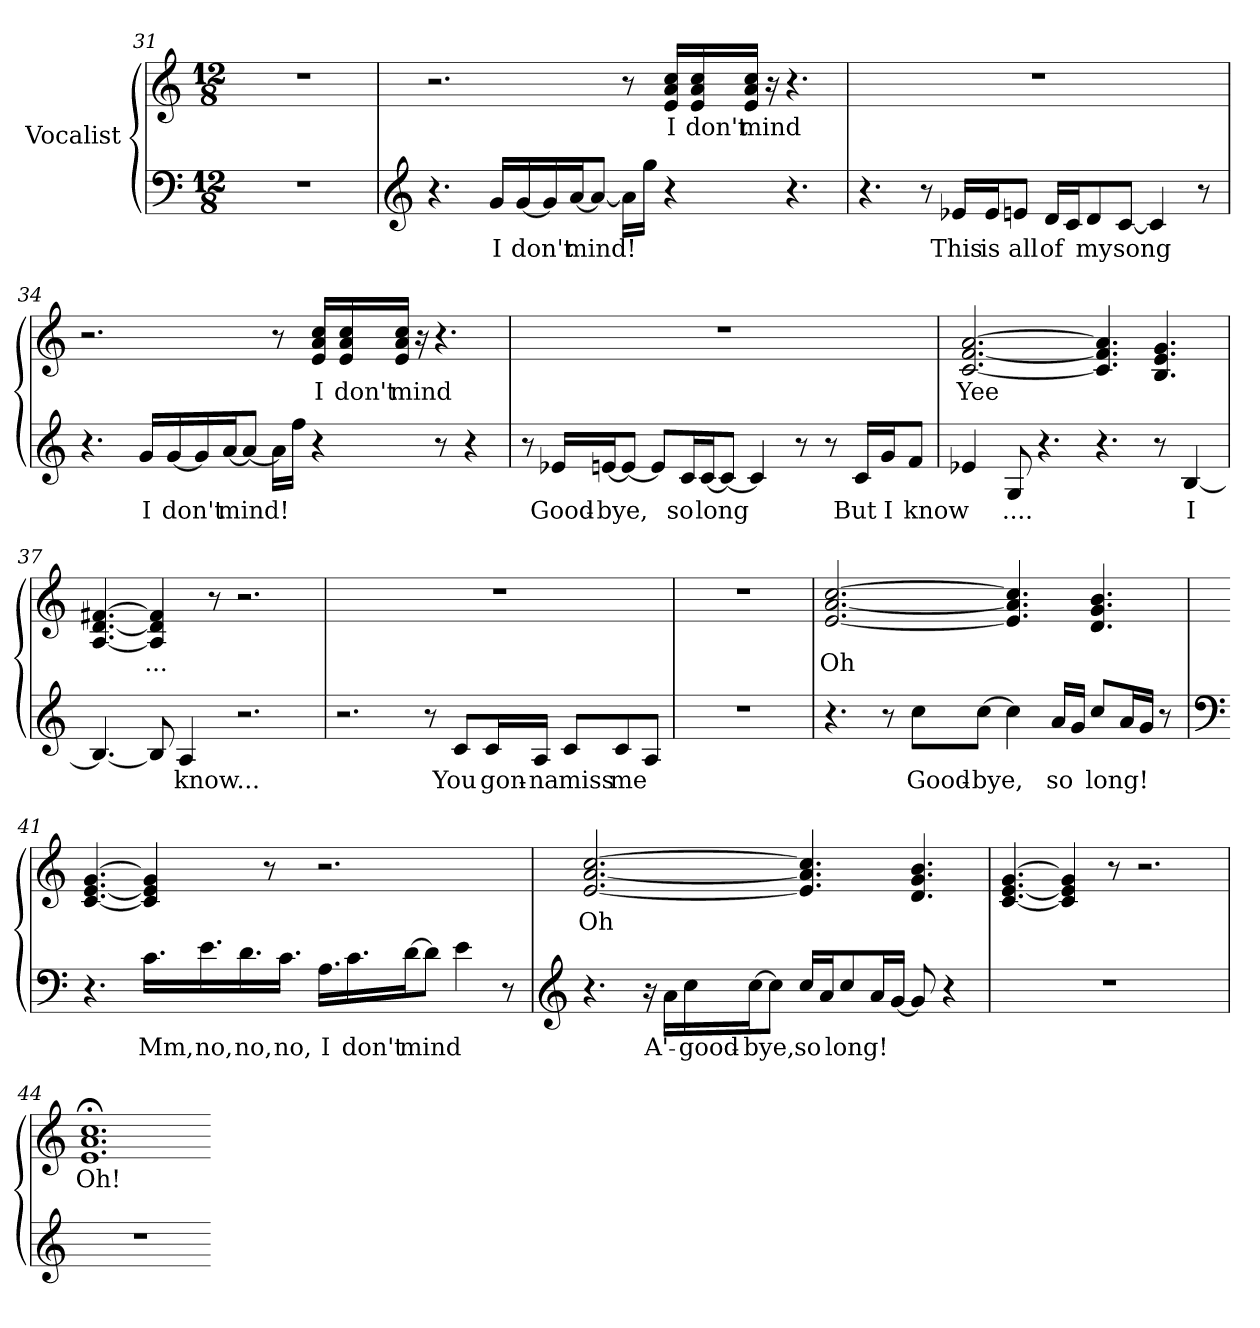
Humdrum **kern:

**kern	**text	**kern	**text
*part1	*part1	*part1	*part1
*staff2	*staff2	*staff1	*staff1
*I"Vocalist	*	*	*
*clefF4	*	*clefG2	*
*M12/8	*	*M12/8	*
=31	=31	=31	=31
1.r	.	1.r	.
=32	=32	=32	=32
*clefG2	*	*	*
4.r	.	2.r	.
16g/LL	I	.	.
[16g/	don't	.	.
16g/]	_	.	.
[16a/J	mind!	.	.
8a/J_	_	.	.
16a\LL]	_	8r	.
16gg\JJ	_	.	.
4r	.	16e/ 16a/ 16cc/LL	I
.	.	16e/ 16a/ 16cc/	don't
.	.	16e/ 16a/ 16cc/JJ	mind
.	.	16r	.
4.r	.	4.r	.
=33	=33	=33	=33
4.r	.	1.r	.
8r	.	.	.
16e-X/LL	This	.	.
16e-/J	is	.	.
8en/J	all	.	.
16d/LL	of	.	.
16c/J	_	.	.
8d/	my	.	.
[8c/J	song	.	.
4c]	_	.	.
8r	.	.	.
=34	=34	=34	=34
4.r	.	2.r	.
16g/LL	I	.	.
[16g/	don't	.	.
16g/]	_	.	.
[16a/J	mind!	.	.
8a/J_	_	.	.
16a\LL]	_	8r	.
16ff\JJ	_	.	.
4r	.	16e/ 16a/ 16cc/LL	I
.	.	16e/ 16a/ 16cc/	don't
.	.	16e/ 16a/ 16cc/JJ	mind
.	.	16r	.
8r	.	4.r	.
4r	.	.	.
=35	=35	=35	=35
8r	.	1.r	.
16e-X/LL	Good-	.	.
[16en/J	-bye,	.	.
8e/J_	_	.	.
8e/L]	_	.	.
16c/L	so	.	.
[16c/J	long	.	.
8c/J_	_	.	.
4c]	_	.	.
8r	.	.	.
8r	.	.	.
16c/LL	But	.	.
16g/J	I	.	.
8f/J	know	.	.
=36	=36	=36	=36
4e-X	_	[2.c [2.f [2.a	Yee
8G	....	.	.
4.r	.	.	.
4.r	.	4.c] 4.f] 4.a]	_
8r	.	4.B 4.e 4.g	_
[4B	I	.	.
=37	=37	=37	=37
4.B_	_	[4.A [4.d [4.f#X	_
8B]	_	4A] 4d] 4f#]	...
4A	know...	.	.
.	.	8r	.
2.r	.	2.r	.
=38	=38	=38	=38
2.r	.	1.r	.
8r	.	.	.
8c/L	You	.	.
16c/L	gon-	.	.
16A/JJ	-na	.	.
8c/L	miss	.	.
8c/	me	.	.
8A/J	_	.	.
=39	=39	=39	=39
1.r	.	1.r	.
=40	=40	=40	=40
4.r	.	[2.e [2.a [2.cc	Oh
8r	.	.	.
8cc\L	Good-	.	.
[8cc\J	-bye,	.	.
4cc]	_	4.e] 4.a] 4.cc]	_
16a/LL	so	.	.
16g/JJ	_	.	.
8cc/L	long!	4.d 4.g 4.b	_
16a/L	_	.	.
16g/JJ	_	.	.
8r	.	.	.
=41	=41	=41	=41
*clefF4	*	*	*
4.r	.	[4.c [4.e [4.g	_
16.c\LL	Mm,	4c] 4e] 4g]	_
16.e\	no,	.	.
16.d\	no,	.	.
.	.	8r	.
16.c\JJ	no,	.	.
16.A\LL	I	2.r	.
16.c\	don't	.	.
[16d\J	mind	.	.
8d\J]	_	.	.
4e	_	.	.
8r	.	.	.
=42	=42	=42	=42
*clefG2	*	*	*
4.r	.	[2.e [2.a [2.cc	Oh
16r	.	.	.
16a\LL	A'-	.	.
16cc\	-good-	.	.
[16cc\J	-bye,	.	.
8cc\J]	_	.	.
16cc/LL	so	4.e] 4.a] 4.cc]	_
16a/J	_	.	.
8cc/	long!	.	.
16a/L	_	.	.
[16g/JJ	_	.	.
8g]	_	4.d 4.g 4.b	_
4r	.	.	.
=43	=43	=43	=43
1.r	.	[4.c [4.e [4.g	_
.	.	4c] 4e] 4g]	_
.	.	8r	.
.	.	2.r	.
=44	=44	=44	=44
1.r	.	1.e;< 1.a;< 1.cc;<	Oh!
=-	=-	=-	=-
*-	*-	*-	*-
